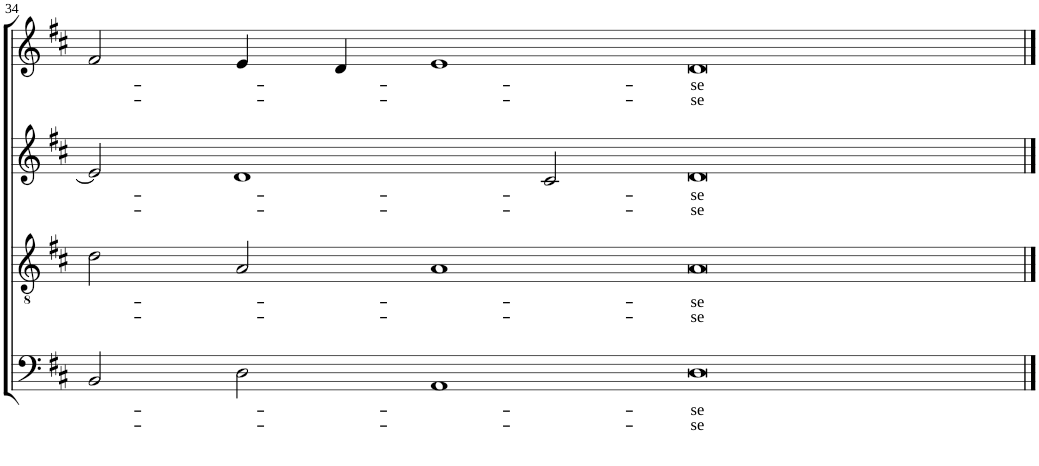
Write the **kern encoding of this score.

**kern	**text	**text	**kern	**text	**text	**kern	**text	**text	**kern	**text	**text
*part4	*part4	*part4	*part3	*part3	*part3	*part2	*part2	*part2	*part1	*part1	*part1
*staff4	*staff4	*staff4	*staff3	*staff3	*staff3	*staff2	*staff2	*staff2	*staff1	*staff1	*staff1
*I"Basse	*	*	*I"Ténor	*	*	*I"Alto	*	*	*I"Soprano	*	*
!!LO:PB:g=z
*clefF4	*	*	*clefGv2	*	*	*clefG2	*	*	*clefG2	*	*
*k[f#c#]	*	*	*k[f#c#]	*	*	*k[f#c#]	*	*	*k[f#c#]	*	*
*D:	*	*	*D:	*	*	*D:	*	*	*D:	*	*
*M4/1	*	*	*M4/1	*	*	*M4/1	*	*	*M4/1	*	*
=34	=34	=34	=34	=34	=34	=34	=34	=34	=34	=34	=34
2BB/	.	.	2d\	.	.	2e/]	.	.	2f#/	.	.
2D\	.	.	2A/	.	.	1d	.	.	4e/	.	.
.	.	.	.	.	.	.	.	.	4d/	.	.
1AA	.	.	1A	.	.	.	.	.	1e	.	.
.	.	.	.	.	.	2c#/	.	.	.	.	.
!	!LO:LY:b	!LO:LY:b	!	!LO:LY:b	!LO:LY:b	!	!LO:LY:b	!LO:LY:b	!	!LO:LY:b	!LO:LY:b
0D	-se	-se	0A	-se	-se	0d	-se	-se	0d	-se	-se
==	==	==	==	==	==	==	==	==	==	==	==
*-	*-	*-	*-	*-	*-	*-	*-	*-	*-	*-	*-
